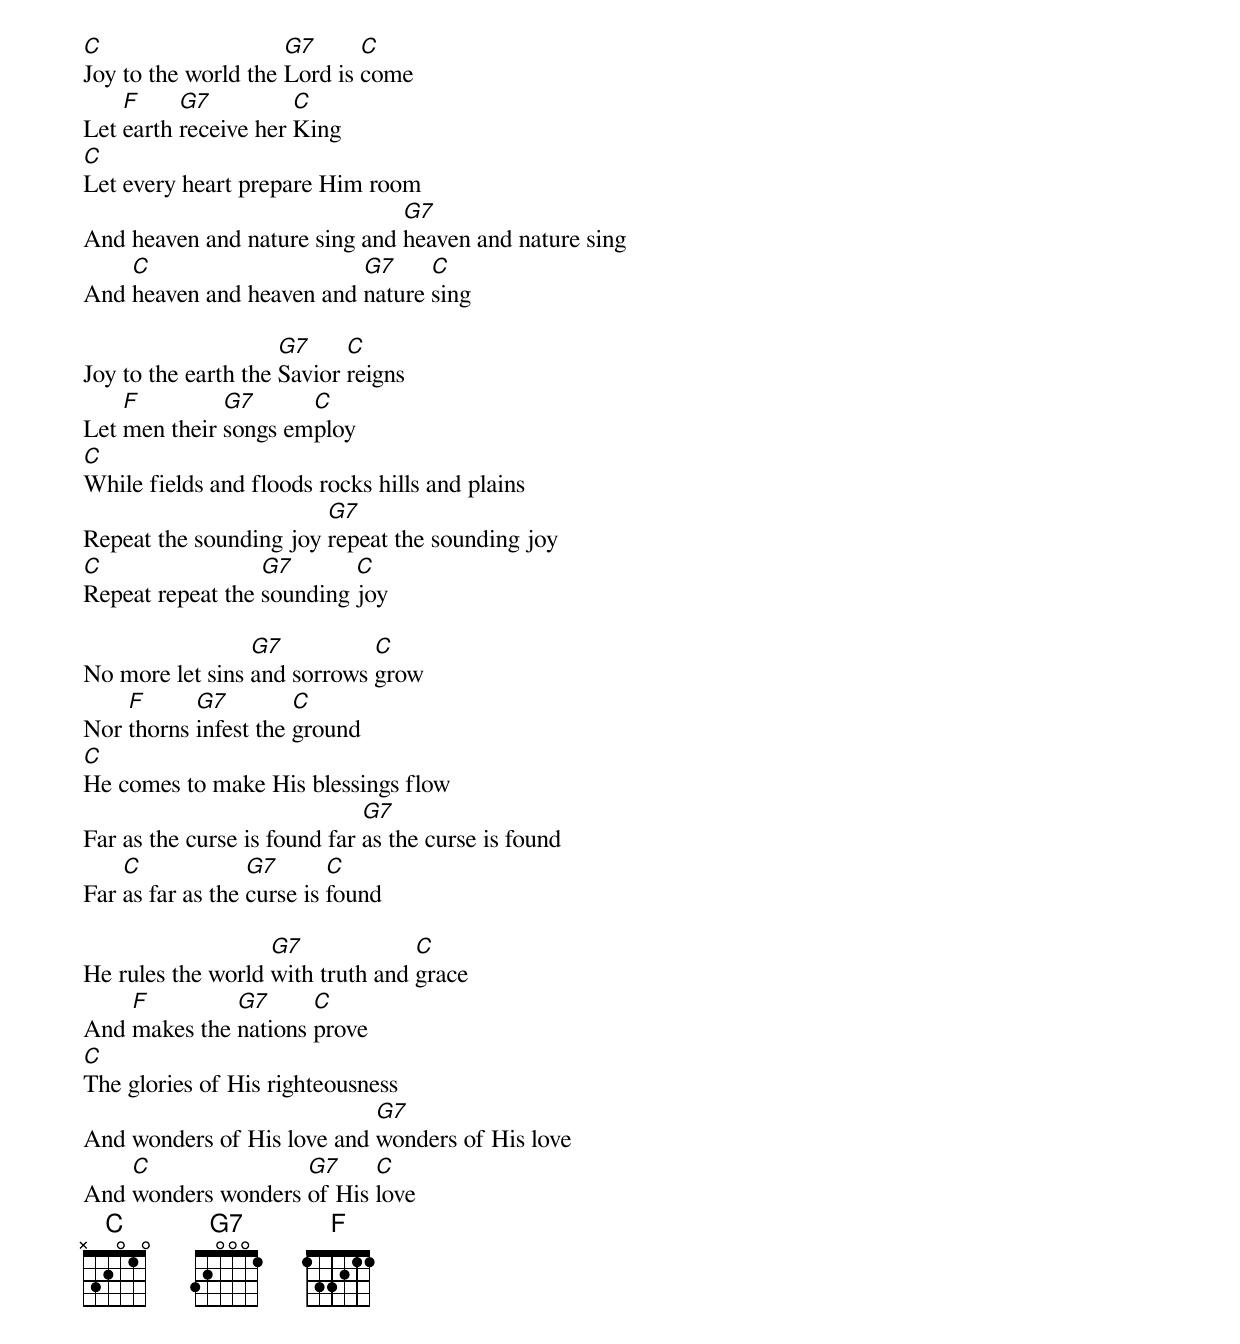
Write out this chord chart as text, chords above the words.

C                    G7      C
Joy to the world the Lord is come
    F     G7          C
Let earth receive her King
C
Let every heart prepare Him room
                               G7
And heaven and nature sing and heaven and nature sing
    C                     G7     C
And heaven and heaven and nature sing

                     G7     C
Joy to the earth the Savior reigns
    F         G7      C
Let men their songs employ
C
While fields and floods rocks hills and plains
                        G7
Repeat the sounding joy repeat the sounding joy
C                 G7       C
Repeat repeat the sounding joy

                 G7          C
No more let sins and sorrows grow
    F      G7         C
Nor thorns infest the ground
C
He comes to make His blessings flow
                              G7
Far as the curse is found far as the curse is found
    C             G7       C
Far as far as the curse is found

                   G7             C
He rules the world with truth and grace
    F         G7      C
And makes the nations prove
C
The glories of His righteousness
                            G7
And wonders of His love and wonders of His love
    C               G7     C
And wonders wonders of His love
